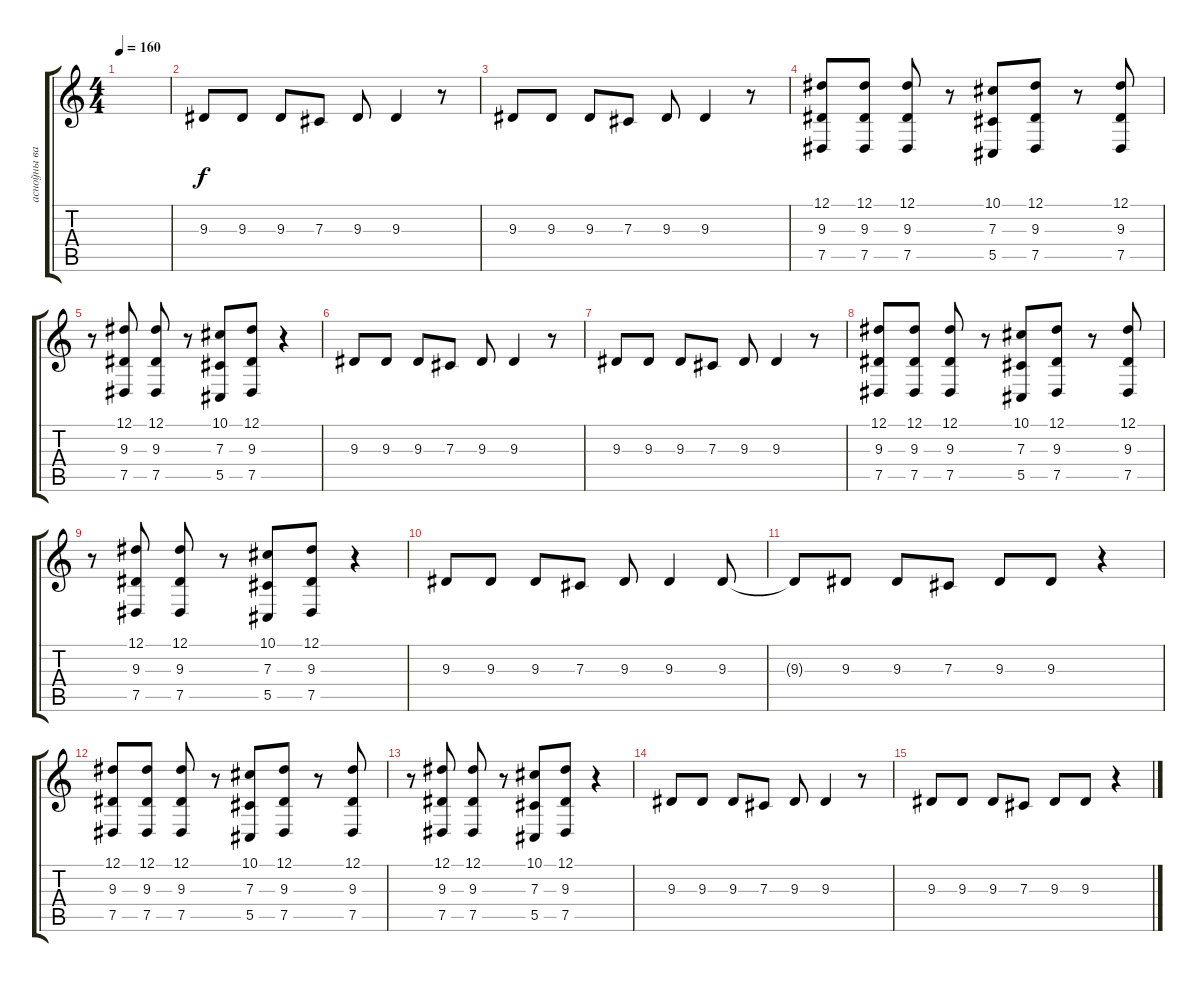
\track ("асноўны вакал Алесь  " "асноўны ва") {instrument lead6voice}
\staff {score tabs}
\tuning (Eb4 Bb3 Gb3 Db3 Ab2 Eb2) {hide}
\ts (4 4)
\tempo 160
\clef g2
\ks c
|
9.3.8 9.3.8 9.3.8 7.3.8 9.3.8 9.3.4 r.8 |
9.3.8 9.3.8 9.3.8 7.3.8 9.3.8 9.3.4 r.8 |
(12.1 9.3 7.5).8 (12.1 9.3 7.5).8 (12.1 9.3 7.5).8 r.8 (10.1 7.3 5.5).8 (12.1 9.3 7.5).8 r.8 (12.1 9.3 7.5).8 |
r.8 (12.1 9.3 7.5).8 (12.1 9.3 7.5).8 r.8 (10.1 7.3 5.5).8 (12.1 9.3 7.5).8 r.4 |
9.3.8 9.3.8 9.3.8 7.3.8 9.3.8 9.3.4 r.8 |
9.3.8 9.3.8 9.3.8 7.3.8 9.3.8 9.3.4 r.8 |
(12.1 9.3 7.5).8 (12.1 9.3 7.5).8 (12.1 9.3 7.5).8 r.8 (10.1 7.3 5.5).8 (12.1 9.3 7.5).8 r.8 (12.1 9.3 7.5).8 |
r.8 (12.1 9.3 7.5).8 (12.1 9.3 7.5).8 r.8 (10.1 7.3 5.5).8 (12.1 9.3 7.5).8 r.4 |
9.3.8 9.3.8 9.3.8 7.3.8 9.3.8 9.3.4 9.3.8 |
9.3{t}.8 9.3.8 9.3.8 7.3.8 9.3.8 9.3.8 r.4 |
(12.1 9.3 7.5).8 (12.1 9.3 7.5).8 (12.1 9.3 7.5).8 r.8 (10.1 7.3 5.5).8 (12.1 9.3 7.5).8 r.8 (12.1 9.3 7.5).8 |
r.8 (12.1 9.3 7.5).8 (12.1 9.3 7.5).8 r.8 (10.1 7.3 5.5).8 (12.1 9.3 7.5).8 r.4 |
9.3.8 9.3.8 9.3.8 7.3.8 9.3.8 9.3.4 r.8 |
9.3.8 9.3.8 9.3.8 7.3.8 9.3.8 9.3.8 r.4
